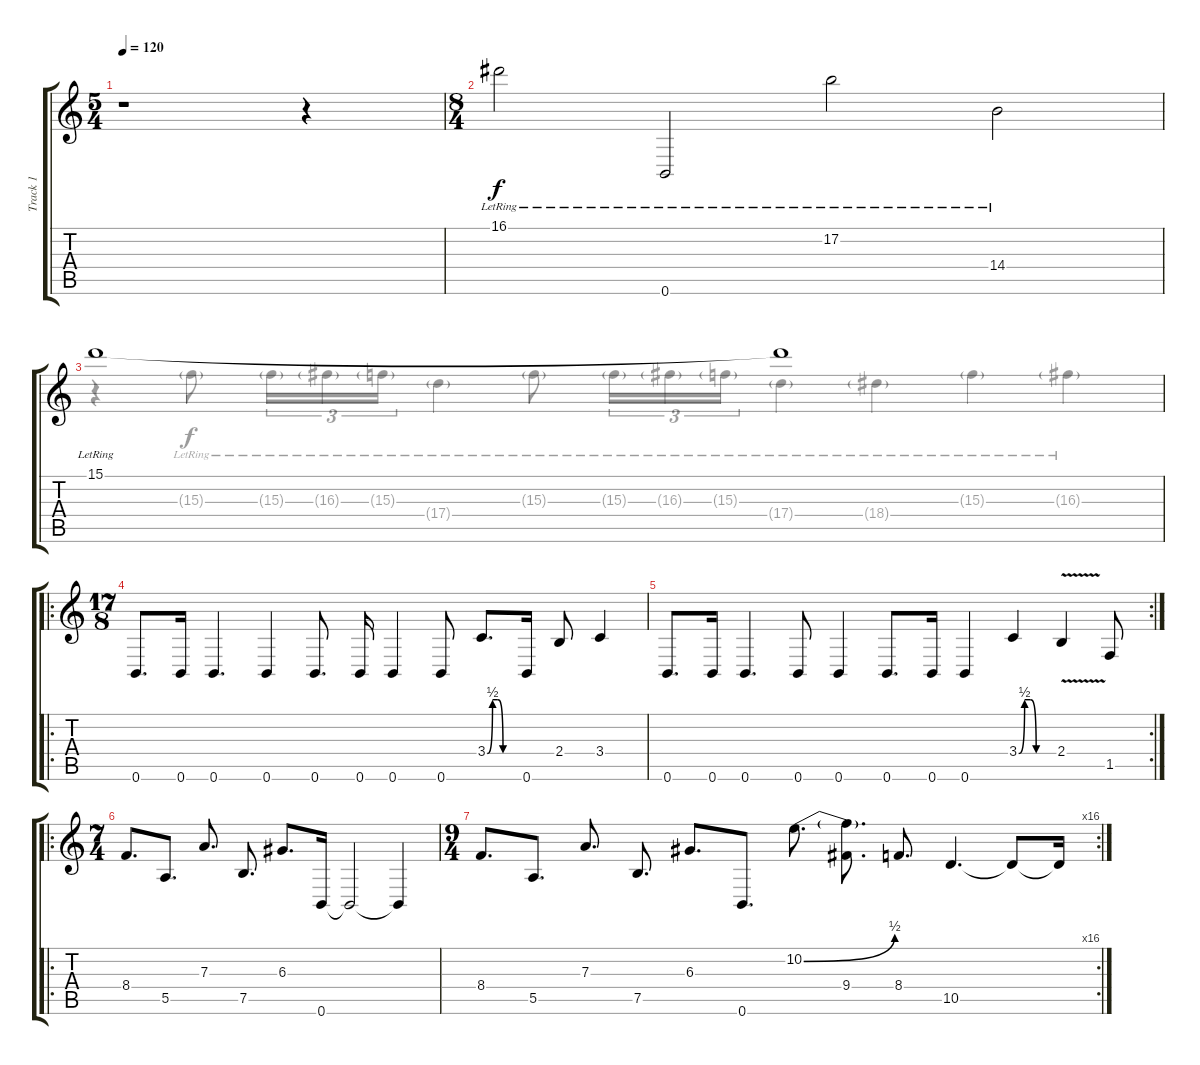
\track ("Track 1" "Track 1") {instrument distortionguitar}
\staff {score tabs}
\tuning (B3 Gb3 D3 A2 E2 B1) {hide}
\voice
\ts (5 4)
\tempo 120
\clef g2
\ks c
r.1{dy f} r.4 |
\ts (8 4)
16.1{lr}.2{instrument electricguitarclean} 0.6{lr}.2 17.2{lr}.2 14.4{lr}.2 |
15.1{lr}.1 15.1{t}.1 |
\ro
\ts (17 8)
0.6.8{d instrument distortionguitar} 0.6.16 0.6.4{d} 0.6.4 0.6.8{d} 0.6.16 0.6.4 0.6.8 3.4{be (custom 0 0 10 2 20 2 30 0 60 0)}.8{d} 0.6.16 2.4.8 3.4.4 |
\rc 2
0.6.8{d instrument distortionguitar} 0.6.16 0.6.4{d} 0.6.8 0.6.4 0.6.8{d} 0.6.16 0.6.4 3.4{be (custom 0 0 10 2 20 2 30 0 60 0)}.4 2.4{v}.4 1.5.8 |
\ro
\ts (7 4)
8.4.8{d instrument distortionguitar} 5.5.8{d} 7.3.8{d} 7.5.8{d} 6.3.8{d} 0.6.16 0.6{t}.2 0.6{t}.4 |
\rc 16
\ts (9 4)
8.4.8{d} 5.5.8{d} 7.3.8{d} 7.5.8{d} 6.3.8{d} 0.6.8{d} 10.2{be (bend 0 0 60 2)}.8{d} (10.2{t} 9.4).8{d} 8.4.8{d} 10.5.4{d} 10.5{t}.8 10.5{t}.16
\voice
\clef g2
\ottava regular
\simile none
\ks c
|
|
r.4 15.3{g lr}.8 15.3{g lr}.16{tu (3 2)} 16.3{g lr}.16{tu (3 2)} 15.3{g lr}.16{tu (3 2)} 17.4{g lr}.4 15.3{g lr}.8 15.3{g lr}.16{tu (3 2)} 16.3{g lr}.16{tu (3 2)} 15.3{g lr}.16{tu (3 2)} 17.4{g lr}.4 18.4{g lr}.4 15.3{g lr}.4 16.3{g lr}.4 |
|
|
|
